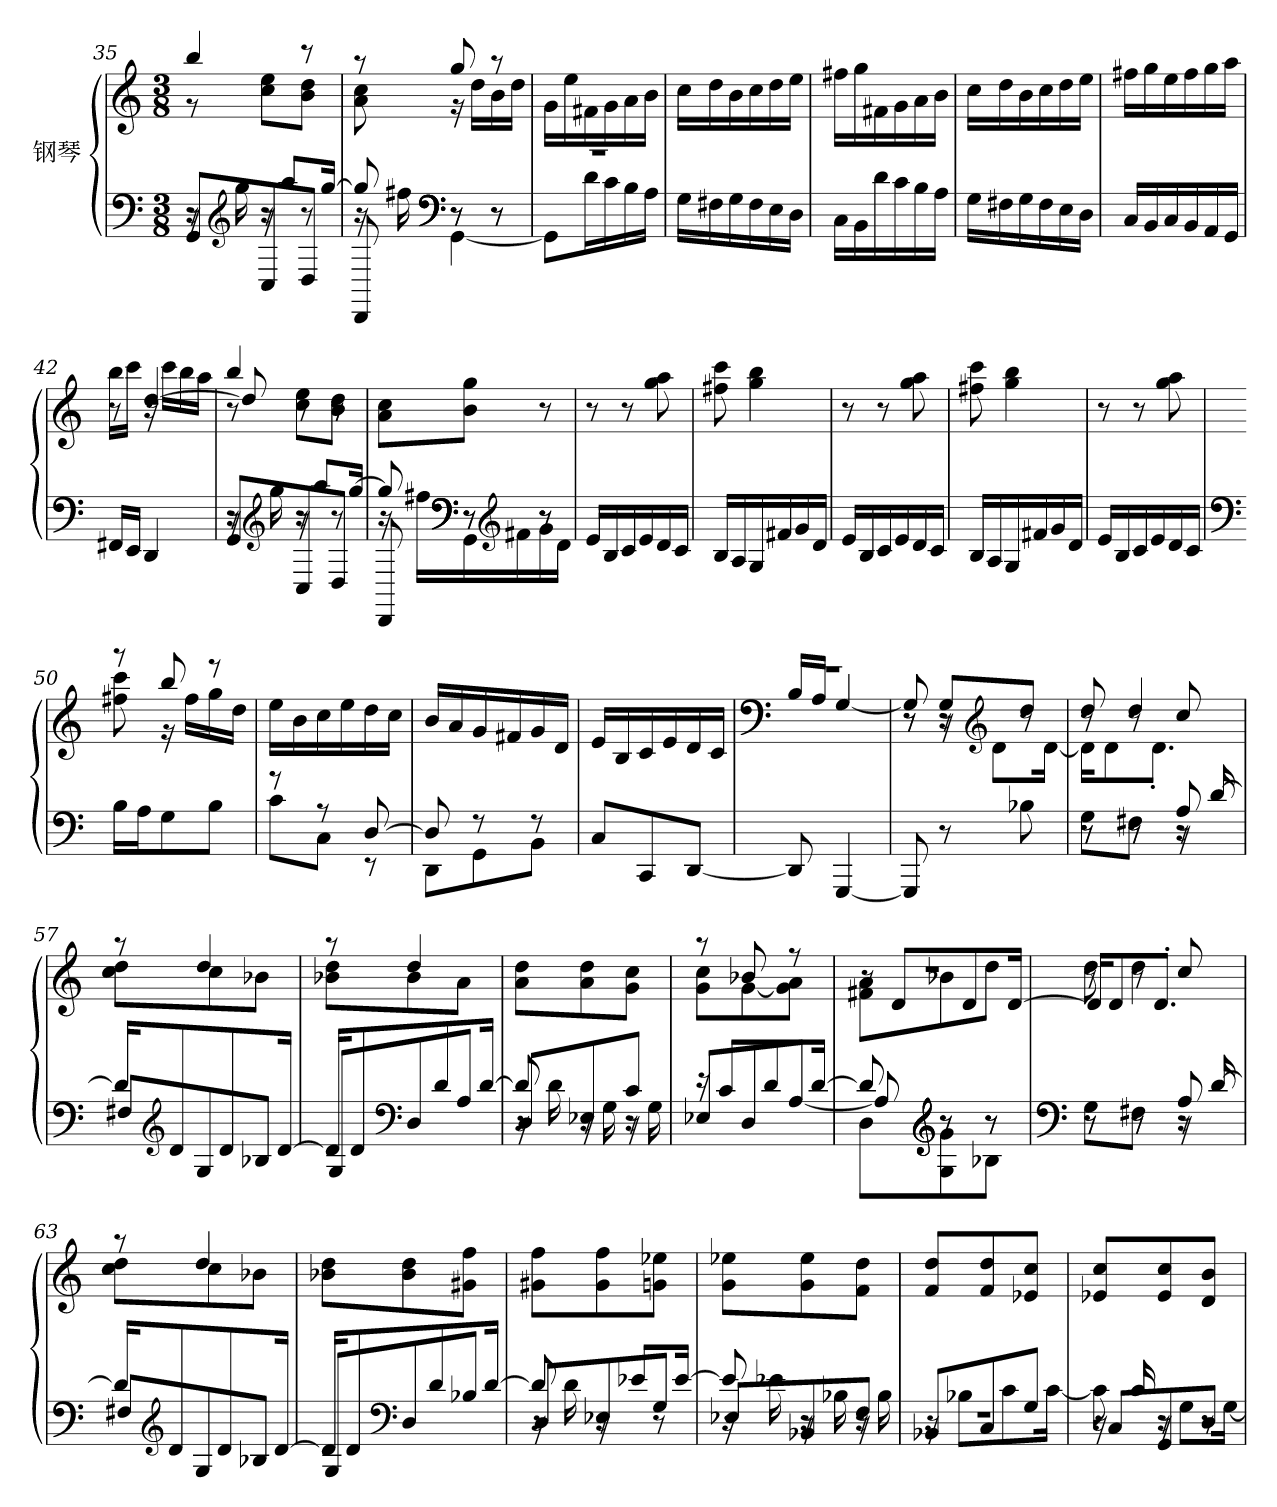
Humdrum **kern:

**kern	**kern
*part1	*part1
*staff2	*staff1
*I"钢琴	*
*clefF4	*clefG2
*k[]	*k[]
*M3/8	*M3/8
=35	=35
*^	*^
*	*^	*	*
8r	16r	8GG/L	4bb/	8r
*clefG2	*	*	*	*
.	16gg\	.	.	.
16r	8r	8C/	.	8cc\ 8ee\L
8aa/L	.	.	.	.
.	8r	8D/J	8r	8b\ 8dd\J
[16gg/Jk	.	.	.	.
=36	=36	=36	=36	=36
8gg/]	16r	8DD/	8r	8a\ 8cc\
.	16ff#X\	.	.	.
*clefF4	*	*	*	*
8r	[4GG\	8r	8gg/	16r
.	.	.	.	16dd\LL
8r	.	8r	8r	16b\
.	.	.	.	16dd\JJ
*	*v	*v	*	*
*	*	*v	*v
=37	=37	=37
4.r	8GG\L]	16g\LL
.	.	16ee\
.	16d\L	16f#X\
.	16c\	16g\
.	16B\	16a\
.	16A\JJ	16b\JJ
*v	*v	*
=38	=38
16G\LL	16cc\LL
16F#X\	16dd\
16G\	16b\
16F#\	16cc\
16E\	16dd\
16D\JJ	16ee\JJ
!!LO:LB:g=z
=39	=39
16C\LL	16ff#X\LL
16BB\	16gg\
16d\	16f#X\
16c\	16g\
16B\	16a\
16A\JJ	16b\JJ
=40	=40
16G\LL	16cc\LL
16F#X\	16dd\
16G\	16b\
16F#\	16cc\
16E\	16dd\
16D\JJ	16ee\JJ
=41	=41
16C/LL	16ff#X\LL
16BB/	16gg\
16C/	16ee\
16BB/	16ff#\
16AA/	16gg\
16GG/JJ	16aa\JJ
=42	=42
*	*^
*	*	*^
16FF#X/LL	4.r	16bb\LL	8r
16EE/JJ	.	16ccc\JJ	.
4DD/	.	16r	[4dd/
.	.	16ccc\LL	.
.	.	16bb\	.
.	.	16aa\JJ	.
=43	=43	=43	=43
*^	*	*	*
*	*^	*	*	*
8r	16r	8GG/L	4bb/	8r	8dd/]
*clefG2	*	*	*	*	*
.	16gg\	.	.	.	.
16r	8r	8C/	.	8cc\ 8ee\L	8r
8aa/L	.	.	.	.	.
.	8r	8D/J	8r	8b\ 8dd\J	8r
[16gg/Jk	.	.	.	.	.
*	*	*	*v	*v	*v
!!LO:LB:g=z
=44	=44	=44	=44
8gg/]	16r	8DD/	8a\ 8cc\L
.	16ff#X\LL	.	.
*clefF4	*	*	*
8r	16GG\	8r	8b\ 8gg\J
*clefG2	*	*	*
.	16f#X\	.	.
8r	16g\	8r	8r
.	16d\JJ	.	.
*v	*v	*v	*
=45	=45
16e/LL	8r
16B/	.
16c/	8r
16e/	.
16d/	8gg\ 8aa\
16c/JJ	.
=46	=46
16B/LL	8ff#X\ 8ccc\
16A/	.
16G/	4gg\ 4bb\
16f#X/	.
16g/	.
16d/JJ	.
=47	=47
16e/LL	8r
16B/	.
16c/	8r
16e/	.
16d/	8gg\ 8aa\
16c/JJ	.
=48	=48
16B/LL	8ff#X\ 8ccc\
16A/	.
16G/	4gg\ 4bb\
16f#X/	.
16g/	.
16d/JJ	.
!!LO:LB:g=z
=49	=49
16e/LL	8r
16B/	.
16c/	8r
16e/	.
16d/	8gg\ 8aa\
16c/JJ	.
=50	=50
*clefF4	*
*	*^
16B\LL	8r	8ff#X\ 8ccc\
16A\J	.	.
8G\	8bb/	16r
.	.	16ff#\LL
8B\J	8r	16gg\
.	.	16dd\JJ
*	*v	*v
=51	=51
*^	*
8r	8c\L	16ee\LL
.	.	16b\
8r	8C\J	16cc\
.	.	16ee\
[8D/	8r	16dd\
.	.	16cc\JJ
=52	=52	=52
8D/]	8DD\L	16b/LL
.	.	16a/
8r	8GG\	16g/
.	.	16f#X/
8r	8BB\J	16g/
.	.	16d/JJ
*v	*v	*
=53	=53
8C/L	16e/LL
.	16B/
8CC/	16c/
.	16e/
[8DD/J	16d/
.	16c/JJ
=54	=54
*	*clefF4
*	*^
8DD/]	4.r	16B/LL
.	.	16A/JJ
[4GGG/	.	[4G/
!!LO:LB:g=z
=55	=55	=55
*	*	*^
8GGG/]	8r	8r	8G/]
8r	8G/L	16r	8r
*	*clefG2	*	*
.	.	8d\L	.
8B-X\	8dd/J	.	8r
.	.	[16d\Jk	.
=56	=56	=56	=56
*^	*	*	*
*	*^	*	*	*
8r	8G\L	8r	8dd/	16d\KL]	8r
.	.	.	.	8d\	.
8r	8F#X\J	8r	4dd/	.	8r
.	.	.	.	8.d'\J	.
16r	8r	8A/	.	.	8cc/
[16d/	.	.	.	.	.
*	*v	*v	*	*	*
*	*	*	*v	*v
=57	=57	=57	=57
16d/KL]	8F#X/L	8r	8cc\ 8dd\L
*clefG2	*	*	*
8d/	.	.	.
.	8G/	4dd/	8cc\
8d/	.	.	.
.	8B-X/J	.	8b-X\J
[16d/Jk	.	.	.
=58	=58	=58	=58
16d/KL]	8G/L	8r	8b-X\ 8dd\L
8d/	.	.	.
*clefF4	*	*	*
.	8D/	4dd/	8b-\
8d/	.	.	.
.	8A/J	.	8a\J
[16d/Jk	.	.	.
*	*	*v	*v
=59	=59	=59
*	*^	*
8d/]	16r	8D/L	8a\ 8dd\L
.	16d\	.	.
8r	16r	8E-X/	8a\ 8dd\
.	16G\	.	.
8r	16r	8c/J	8g\ 8cc\J
.	16G\	.	.
*	*v	*v	*
!!LO:LB:g=z
=60	=60	=60
*	*	*^
16r	8E-X/L	8r	8g\ 8cc\L
8c/L	.	.	.
.	8D/	8b-X/	[8g\
8d/	.	.	.
.	[8A/J	8r	8g\] 8a\J
[16d/Jk	.	.	.
=61	=61	=61	=61
*	*^	*	*^
8d/]	8D\L	8A/]	4.r	8f#X\ 8a\L	16r
.	.	.	.	.	8d/L
*clefG2	*	*	*	*	*
8r	8G\ 8g\	8r	.	8b-X\	.
.	.	.	.	.	8d/
8r	8B-X\J	8r	.	8dd\J	.
.	.	.	.	.	[16d/Jk
=62	=62	=62	=62	=62	=62
*clefF4	*	*	*	*	*
8r	8G\L	8r	8r	8dd\	16d/KL]
.	.	.	.	.	8d/
8r	8F#X\J	8r	8r	4dd\	.
.	.	.	.	.	8.d'/J
16r	8r	8A/	8cc/	.	.
[16d/	.	.	.	.	.
*	*v	*v	*	*	*
*	*	*	*v	*v
=63	=63	=63	=63
16d/KL]	8F#X/L	8r	8cc\ 8dd\L
*clefG2	*	*	*
8d/	.	.	.
.	8G/	4dd/	8cc\
8d/	.	.	.
.	8B-X/J	.	8b-X\J
[16d/Jk	.	.	.
*	*	*v	*v
!!LO:PB:g=z
=64	=64	=64
16d/KL]	8G/L	8b-X\ 8dd\L
8d/	.	.
*clefF4	*	*
.	8D/	8b-\ 8dd\
8d/	.	.
.	8B-X/J	8g#X\ 8ff\J
[16d/Jk	.	.
=65	=65	=65
*	*^	*
8d/]	16r	8D/L	8g#X\ 8ff\L
.	16d\	.	.
16r	8r	8E-X/	8g#\ 8ff\
8e-X/L	.	.	.
.	8r	8G/J	8gn\ 8ee-X\J
[16e-/Jk	.	.	.
=66	=66	=66	=66
8e-/]	16r	8E-X/L	8g\ 8ee-X\L
.	16e-X\	.	.
8r	16r	8BB-X/	8g\ 8ee-\
.	16B-X\	.	.
8r	16r	8F/J	8f\ 8dd\J
.	16B-\	.	.
=67	=67	=67	=67
4.r	16r	8BB-X/L	8f/ 8dd/L
.	8B-X\L	.	.
.	.	8C/	8f/ 8dd/
.	8c\	.	.
.	.	8G/J	8e-X/ 8cc/J
.	[16c\Jk	.	.
!!LO:LB:g=z
=68	=68	=68	=68
16r	8c\]	8C/L	8e-X/ 8cc/L
16c/	.	.	.
8r	16r	8GG/	8e-/ 8cc/
.	8G\L	.	.
8r	.	8D/J	8d/ 8b/J
.	[16G\Jk	.	.
*v	*v	*v	*
=	=
*-	*-
